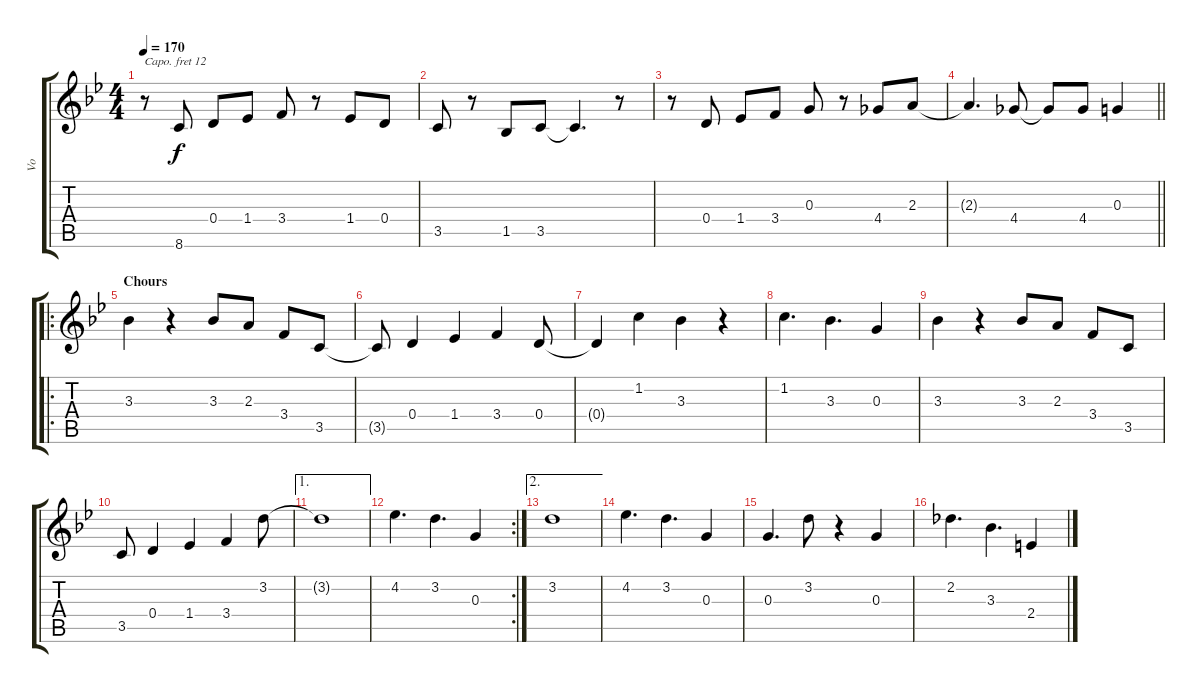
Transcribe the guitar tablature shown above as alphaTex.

\track ("Vo" "Vo") {instrument flute}
\staff {score tabs}
\capo 12
\tuning (E4 B3 G3 D3 A2 E2) {hide}
\ts (4 4)
\tempo 170
\clef g2
\ks bb
r.8{dy f} 8.6.8 0.4.8 1.4.8 3.4.8 r.8 1.4.8 0.4.8 |
3.5.8 r.8 1.5.8 3.5.8 3.5{t}.4{d} r.8 |
r.8 0.4.8 1.4.8 3.4.8 0.3.8 r.8 4.4.8 2.3.8 |
\barLineRight lightlight
2.3{t}.4{d} 4.4.8 4.4{t}.8 4.4.8 0.3.4 |
\ro
\section ("" "Chours")
3.3.4 r.4 3.3.8 2.3.8 3.4.8 3.5.8 |
3.5{t}.8 0.4.4 1.4.4 3.4.4 0.4.8 |
0.4{t}.4 1.2.4 3.3.4 r.4 |
1.2.4{d} 3.3.4{d} 0.3.4 |
3.3.4 r.4 3.3.8 2.3.8 3.4.8 3.5.8 |
3.5.8 0.4.4 1.4.4 3.4.4 3.2.8 |
\ae 1
3.2{t}.1 |
\rc 2
4.2.4{d} 3.2.4{d} 0.3.4 |
\ae 2
3.2.1 |
4.2.4{d} 3.2.4{d} 0.3.4 |
0.3.4{d} 3.2.8 r.4 0.3.4 |
2.2.4{d} 3.3.4{d} 2.4.4
